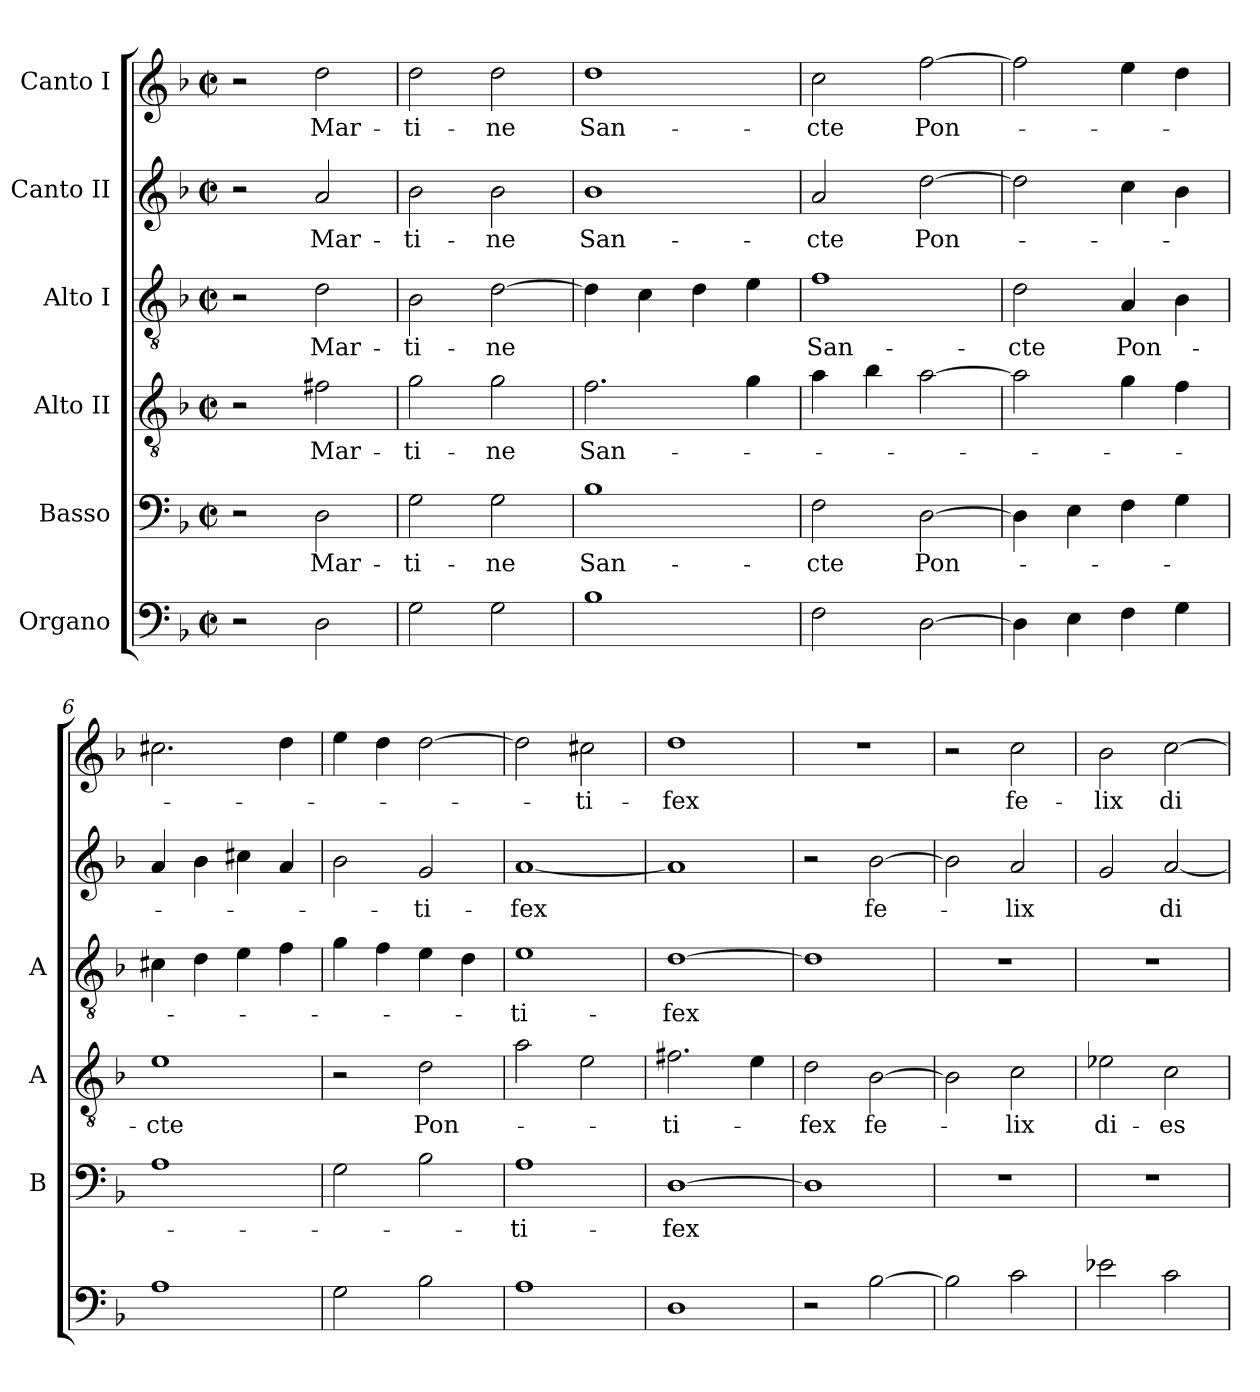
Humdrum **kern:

**kern	**kern	**text	**kern	**text	**kern	**text	**kern	**text	**kern	**text
*part6	*part5	*part5	*part4	*part4	*part3	*part3	*part2	*part2	*part1	*part1
*staff6	*staff5	*staff5	*staff4	*staff4	*staff3	*staff3	*staff2	*staff2	*staff1	*staff1
*I"Organo	*I"Basso	*	*I"Alto II	*	*I"Alto I	*	*I"Canto II	*	*I"Canto I	*
*	*I'B	*	*I'A	*	*I'A	*	*	*	*	*
*clefF4	*clefF4	*	*clefGv2	*	*clefGv2	*	*clefG2	*	*clefG2	*
*k[b-]	*k[b-]	*	*k[b-]	*	*k[b-]	*	*k[b-]	*	*k[b-]	*
*M2/2	*M2/2	*	*M2/2	*	*M2/2	*	*M2/2	*	*M2/2	*
*met(c|)	*met(c|)	*	*met(c|)	*	*met(c|)	*	*met(c|)	*	*met(c|)	*
=1	=1	=1	=1	=1	=1	=1	=1	=1	=1	=1
2r	2r	.	2r	.	2r	.	2r	.	2r	.
2D	2D	Mar-	2f#X	Mar-	2d	Mar-	2a	Mar-	2dd	Mar-
=2	=2	=2	=2	=2	=2	=2	=2	=2	=2	=2
2G	2G	-ti-	2g	-ti-	2B-	-ti-	2b-	-ti-	2dd	-ti-
2G	2G	-ne	2g	-ne	[2d	-ne	2b-	-ne	2dd	-ne
=3	=3	=3	=3	=3	=3	=3	=3	=3	=3	=3
1B-	1B-	San-	2.f	San-	4d]	.	1b-	San-	1dd	San-
.	.	.	.	.	4c	.	.	.	.	.
.	.	.	.	.	4d	.	.	.	.	.
.	.	.	4g	.	4e	.	.	.	.	.
=4	=4	=4	=4	=4	=4	=4	=4	=4	=4	=4
2F	2F	-cte	4a	.	1f	San-	2a	-cte	2cc	-cte
.	.	.	4b-	.	.	.	.	.	.	.
[2D	[2D	Pon-	[2a	.	.	.	[2dd	Pon-	[2ff	Pon-
=5	=5	=5	=5	=5	=5	=5	=5	=5	=5	=5
4D]	4D]	.	2a]	.	2d	-cte	2dd]	.	2ff]	.
4E	4E	.	.	.	.	.	.	.	.	.
4F	4F	.	4g	.	4A	Pon-	4cc	.	4ee	.
4G	4G	.	4f	.	4B-	.	4b-	.	4dd	.
=6	=6	=6	=6	=6	=6	=6	=6	=6	=6	=6
1A	1A	.	1e	-cte	4c#X	.	4a	.	2.cc#X	.
.	.	.	.	.	4d	.	4b-	.	.	.
.	.	.	.	.	4e	.	4cc#X	.	.	.
.	.	.	.	.	4f	.	4a	.	4dd	.
=7	=7	=7	=7	=7	=7	=7	=7	=7	=7	=7
2G	2G	.	2r	.	4g	.	2b-	.	4ee	.
.	.	.	.	.	4f	.	.	.	4dd	.
2B-	2B-	.	2d	Pon-	4e	.	2g	-ti-	[2dd	.
.	.	.	.	.	4d	.	.	.	.	.
=8	=8	=8	=8	=8	=8	=8	=8	=8	=8	=8
1A	1A	-ti-	2a	.	1e	-ti-	[1a	-fex	2dd]	.
.	.	.	2e	.	.	.	.	.	2cc#X	-ti-
=9	=9	=9	=9	=9	=9	=9	=9	=9	=9	=9
1D	[1D	-fex	2.f#X	-ti-	[1d	-fex	1a]	.	1dd	-fex
.	.	.	4e	.	.	.	.	.	.	.
=10	=10	=10	=10	=10	=10	=10	=10	=10	=10	=10
2r	1D]	.	2d	-fex	1d]	.	2r	.	1r	.
[2B-	.	.	[2B-	fe-	.	.	[2b-	fe-	.	.
=11	=11	=11	=11	=11	=11	=11	=11	=11	=11	=11
2B-]	1r	.	2B-]	.	1r	.	2b-]	.	2r	.
2c	.	.	2c	-lix	.	.	2a	-lix	2cc	fe-
=12	=12	=12	=12	=12	=12	=12	=12	=12	=12	=12
2e-X	1r	.	2e-X	di-	1r	.	2g	.	2b-	-lix
2c	.	.	2c	-es	.	.	[2a	di-	[2cc	di-
=	=	=	=	=	=	=	=	=	=	=
*-	*-	*-	*-	*-	*-	*-	*-	*-	*-	*-
